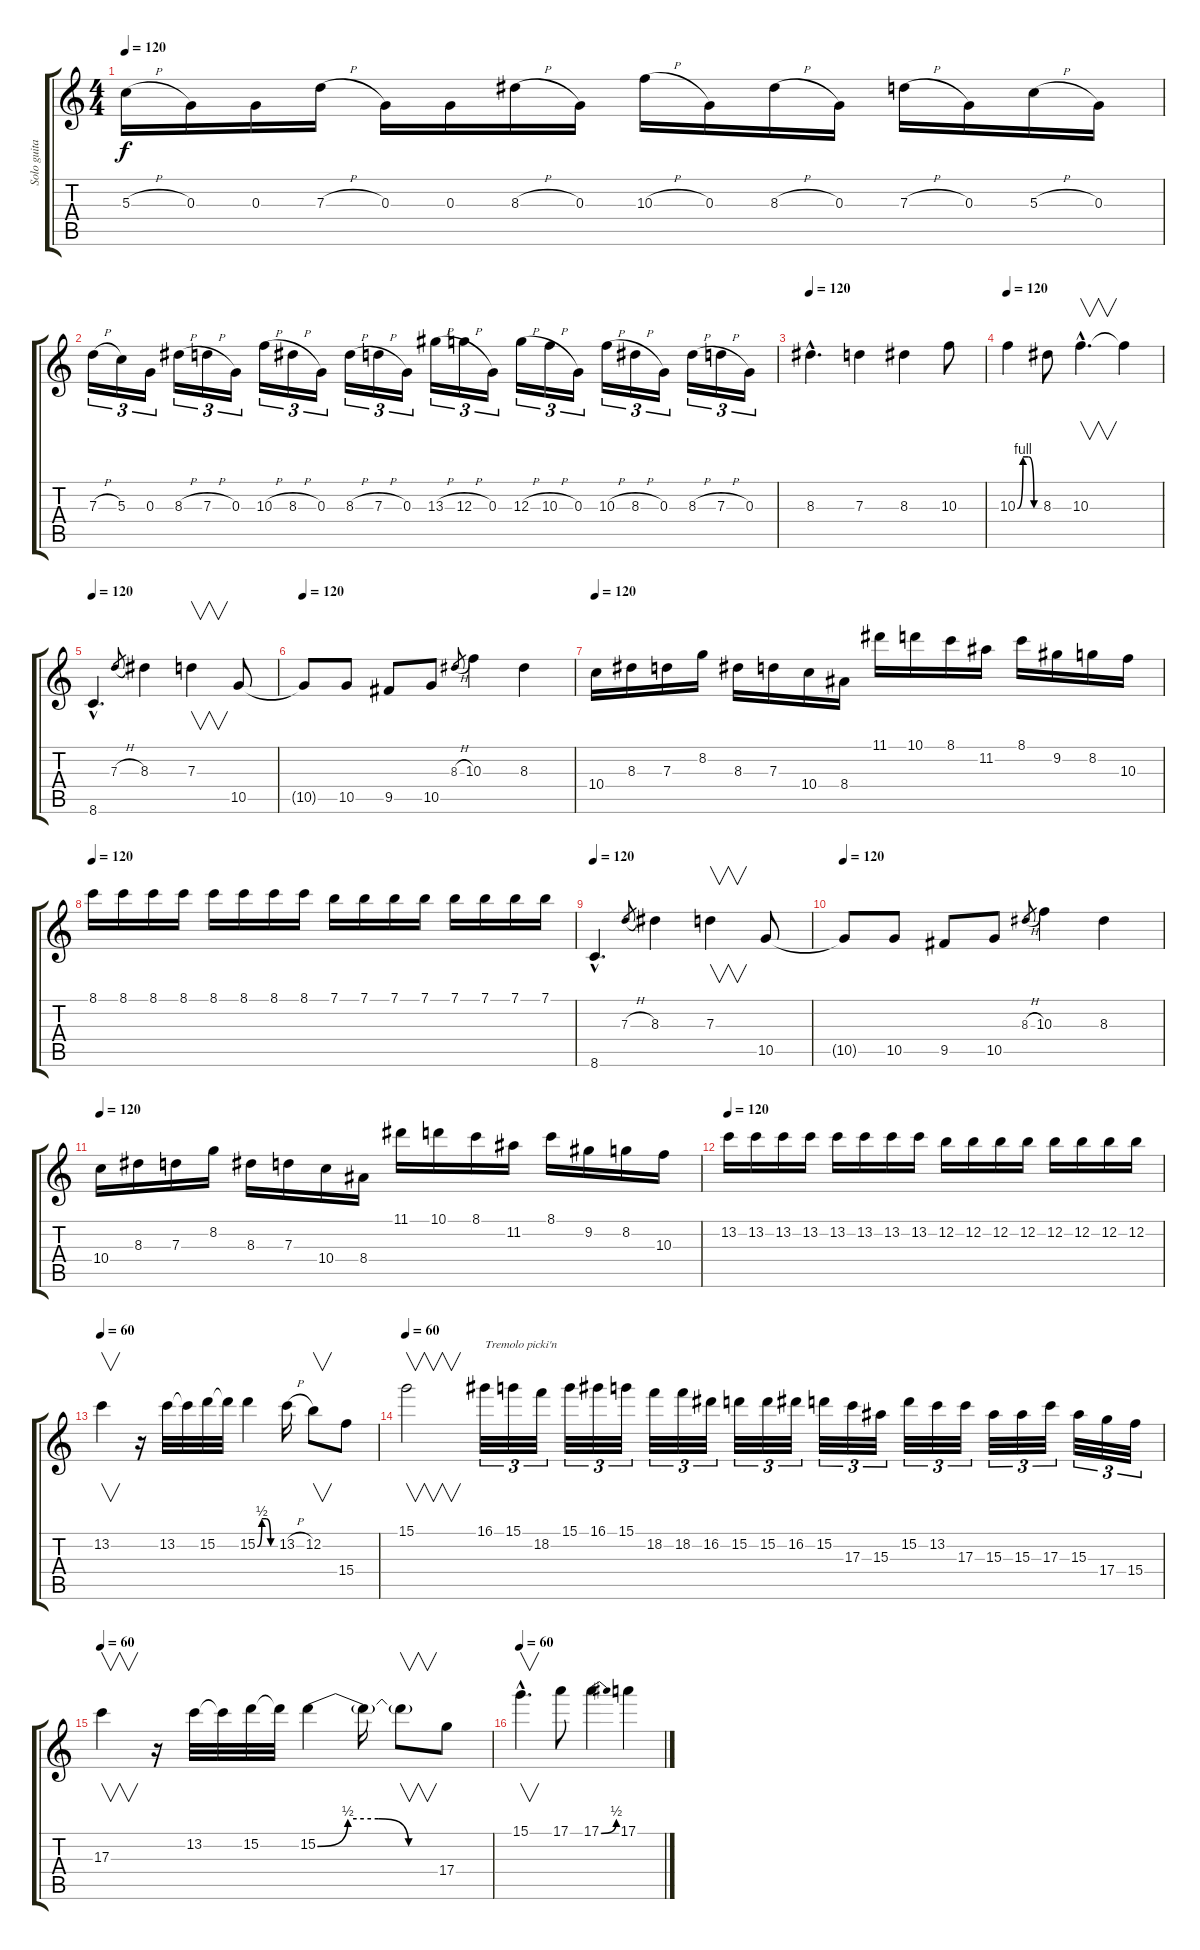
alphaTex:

\track ("Solo guitar" "Solo guita") {instrument distortionguitar}
\staff {score tabs}
\tuning (E4 B3 G3 D3 A2 E2) {hide}
\ts (4 4)
\tempo 120
\clef g2
\ks c
5.3{h}.16{dy f} 0.3.16 0.3.16 7.3{h}.16 0.3.16 0.3.16 8.3{h}.16 0.3.16 10.3{h}.16 0.3.16 8.3{h}.16 0.3.16 7.3{h}.16 0.3.16 5.3{h}.16 0.3.16 |
7.3{h}.16{tu (3 2)} 5.3.16{tu (3 2)} 0.3.16{tu (3 2)} 8.3{h}.16{tu (3 2)} 7.3{h}.16{tu (3 2)} 0.3.16{tu (3 2)} 10.3{h}.16{tu (3 2)} 8.3{h}.16{tu (3 2)} 0.3.16{tu (3 2)} 8.3{h}.16{tu (3 2)} 7.3{h}.16{tu (3 2)} 0.3.16{tu (3 2)} 13.3{h}.16{tu (3 2)} 12.3{h}.16{tu (3 2)} 0.3.16{tu (3 2)} 12.3{h}.16{tu (3 2)} 10.3{h}.16{tu (3 2)} 0.3.16{tu (3 2)} 10.3{h}.16{tu (3 2)} 8.3{h}.16{tu (3 2)} 0.3.16{tu (3 2)} 8.3{h}.16{tu (3 2)} 7.3{h}.16{tu (3 2)} 0.3.16{tu (3 2)} |
\tempo 120
8.3{hac}.4{d} 7.3.4 8.3.4 10.3.8 |
\tempo 120
10.3{be (custom 0 0 15 4 30 4 45 0 60 0)}.4 8.3.8 10.3{hac}.4{v d} 10.3{t}.4 |
\tempo 120
8.6{hac}.4{d} 7.3{h}.8{gr} 8.3.4 7.3.4{v} 10.5.8 |
\tempo 120
10.5{t}.8 10.5.8 9.5.8 10.5.8 8.3{h}.8{gr} 10.3.4 8.3.4 |
\tempo 120
10.4.16 8.3.16 7.3.16 8.2.16 8.3.16 7.3.16 10.4.16 8.4.16 11.1.16 10.1.16 8.1.16 11.2.16 8.1.16 9.2.16 8.2.16 10.3.16 |
\tempo 120
8.1.16 8.1.16 8.1.16 8.1.16 8.1.16 8.1.16 8.1.16 8.1.16 7.1.16 7.1.16 7.1.16 7.1.16 7.1.16 7.1.16 7.1.16 7.1.16 |
\tempo 120
8.6{hac}.4{d} 7.3{h}.8{gr} 8.3.4 7.3.4{v} 10.5.8 |
\tempo 120
10.5{t}.8 10.5.8 9.5.8 10.5.8 8.3{h}.8{gr} 10.3.4 8.3.4 |
\tempo 120
10.4.16{instrument overdrivenguitar} 8.3.16 7.3.16 8.2.16 8.3.16 7.3.16 10.4.16 8.4.16 11.1.16 10.1.16 8.1.16 11.2.16 8.1.16 9.2.16 8.2.16 10.3.16 |
\tempo 120
13.2.16 13.2.16 13.2.16 13.2.16 13.2.16 13.2.16 13.2.16 13.2.16 12.2.16 12.2.16 12.2.16 12.2.16 12.2.16 12.2.16 12.2.16 12.2.16 |
\tempo 60
13.2.4{v instrument distortionguitar} r.16 13.2.32 13.2{t}.32 15.2.32 15.2{t}.32 15.2{be (custom 0 0 15 2 30 2 45 0 60 0)}.4 13.2{h}.16 12.2.8{v} 15.4.8 |
\tempo 60
15.1.2{v} 16.1.32{tu (3 2) txt "Tremolo picki'n"} 15.1.32{tu (3 2)} 18.2.32{tu (3 2)} 15.1.32{tu (3 2)} 16.1.32{tu (3 2)} 15.1.32{tu (3 2)} 18.2.32{tu (3 2)} 18.2.32{tu (3 2)} 16.2.32{tu (3 2)} 15.2.32{tu (3 2)} 15.2.32{tu (3 2)} 16.2.32{tu (3 2)} 15.2.32{tu (3 2)} 17.3.32{tu (3 2)} 15.3.32{tu (3 2)} 15.2.32{tu (3 2)} 13.2.32{tu (3 2)} 17.3.32{tu (3 2)} 15.3.32{tu (3 2)} 15.3.32{tu (3 2)} 17.3.32{tu (3 2)} 15.3.32{tu (3 2)} 17.4.32{tu (3 2)} 15.4.32{tu (3 2)} |
\tempo 60
17.3.4{v} r.16 13.2.32 13.2{t}.32 15.2.32 15.2{t}.32 15.2{be (custom 0 0 15 2 30 2 45 0 60 0)}.4 15.2{t}.16 15.2{t}.8{v} 17.4.8 |
\tempo 60
15.1{hac}.4{v d} 17.1.8 17.1{be (bend 0 0 60 2)}.4 17.1.4
